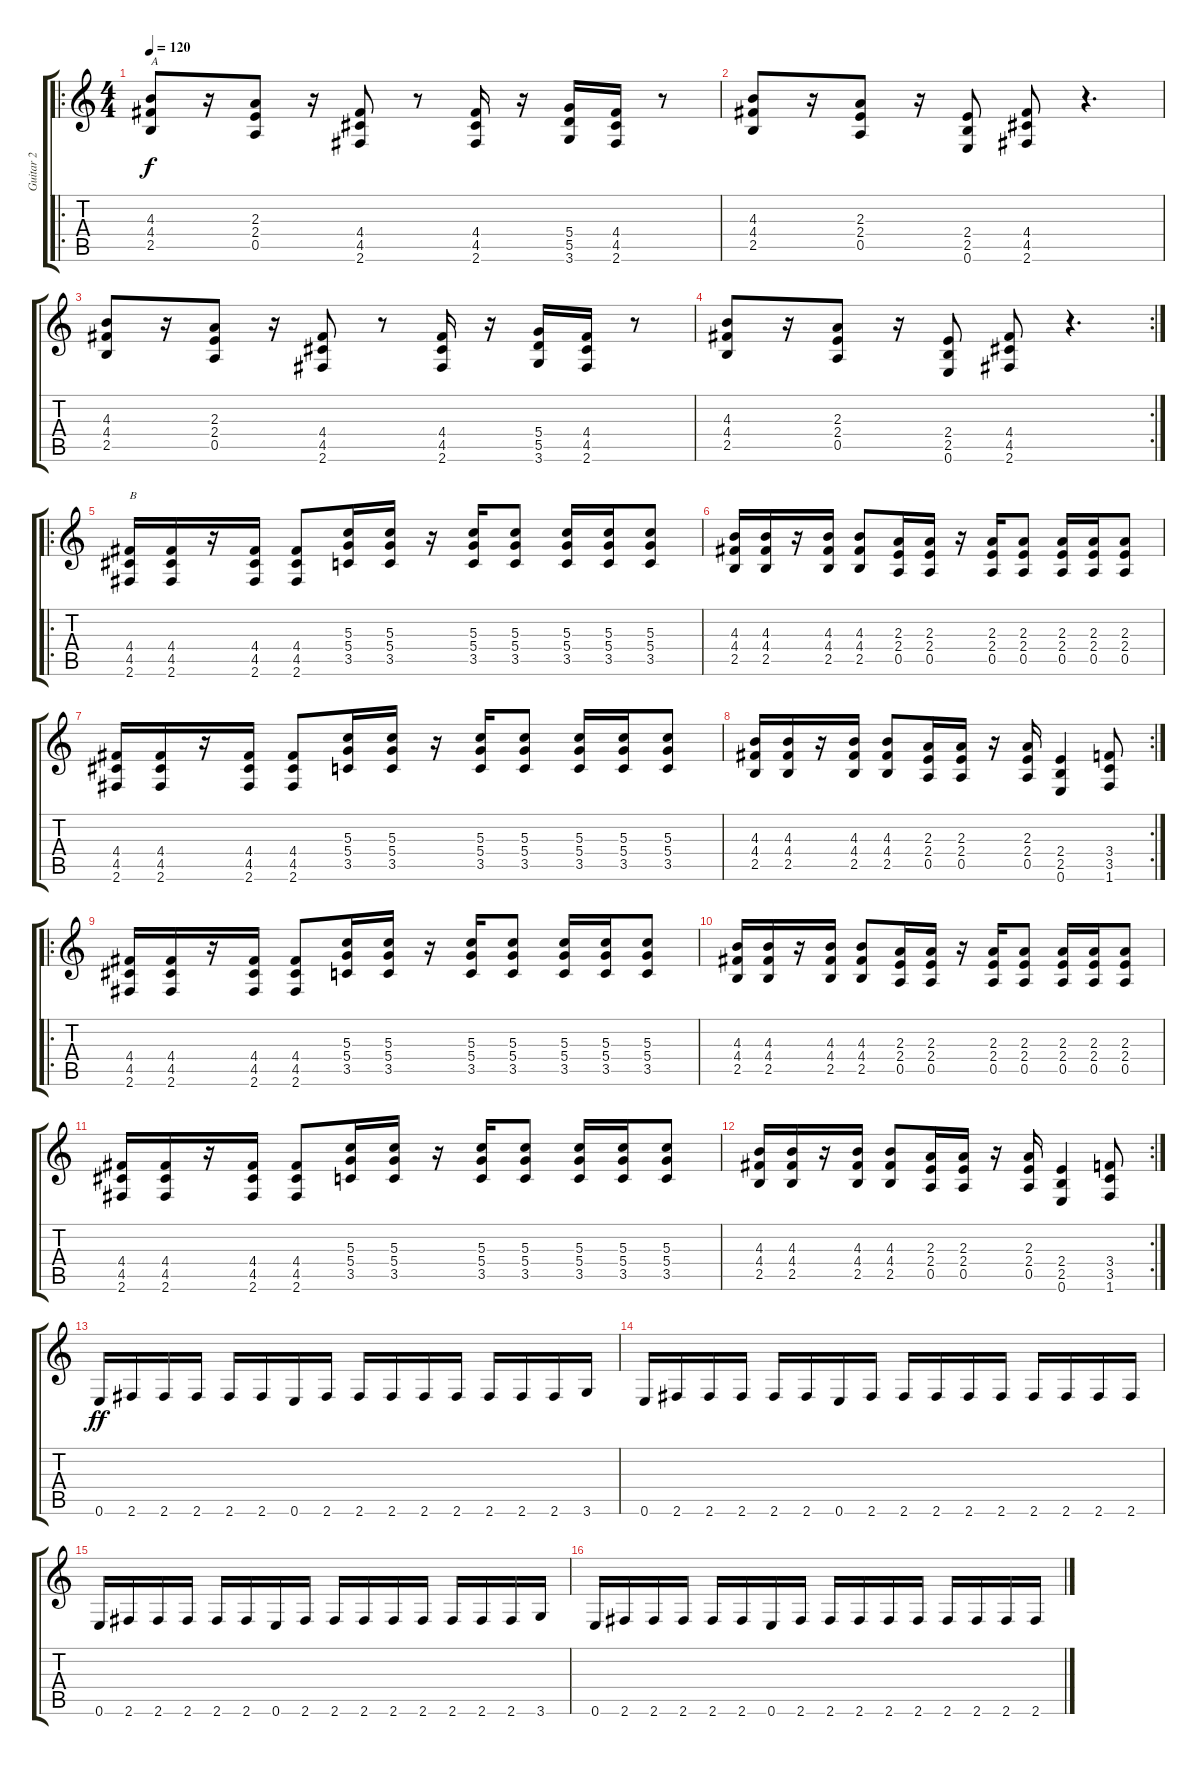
\track ("Guitar 2" "Guitar 2") {instrument distortionguitar}
\staff {score tabs}
\tuning (E4 B3 G3 D3 A2 E2) {hide}
\ro
\ts (4 4)
\tempo 120
\clef g2
\ks c
(4.3 4.4 2.5).8{txt "A" dy f} r.16 (2.3 2.4 0.5).8 r.16 (4.4 4.5 2.6).8 r.8 (4.4 4.5 2.6).16 r.16 (5.4 5.5 3.6).16 (4.4 4.5 2.6).16 r.8 |
(4.3 4.4 2.5).8 r.16 (2.3 2.4 0.5).8 r.16 (2.4 2.5 0.6).8 (4.4 4.5 2.6).8 r.4{d} |
(4.3 4.4 2.5).8 r.16 (2.3 2.4 0.5).8 r.16 (4.4 4.5 2.6).8 r.8 (4.4 4.5 2.6).16 r.16 (5.4 5.5 3.6).16 (4.4 4.5 2.6).16 r.8 |
\rc 2
(4.3 4.4 2.5).8 r.16 (2.3 2.4 0.5).8 r.16 (2.4 2.5 0.6).8 (4.4 4.5 2.6).8 r.4{d} |
\ro
(4.4 4.5 2.6).16{txt "B"} (4.4 4.5 2.6).16 r.16 (4.4 4.5 2.6).16 (4.4 4.5 2.6).8 (5.3 5.4 3.5).16 (5.3 5.4 3.5).16 r.16 (5.3 5.4 3.5).16 (5.3 5.4 3.5).8 (5.3 5.4 3.5).16 (5.3 5.4 3.5).16 (5.3 5.4 3.5).8 |
(4.3 4.4 2.5).16 (4.3 4.4 2.5).16 r.16 (4.3 4.4 2.5).16 (4.3 4.4 2.5).8 (2.3 2.4 0.5).16 (2.3 2.4 0.5).16 r.16 (2.3 2.4 0.5).16 (2.3 2.4 0.5).8 (2.3 2.4 0.5).16 (2.3 2.4 0.5).16 (2.3 2.4 0.5).8 |
(4.4 4.5 2.6).16 (4.4 4.5 2.6).16 r.16 (4.4 4.5 2.6).16 (4.4 4.5 2.6).8 (5.3 5.4 3.5).16 (5.3 5.4 3.5).16 r.16 (5.3 5.4 3.5).16 (5.3 5.4 3.5).8 (5.3 5.4 3.5).16 (5.3 5.4 3.5).16 (5.3 5.4 3.5).8 |
\rc 2
(4.3 4.4 2.5).16 (4.3 4.4 2.5).16 r.16 (4.3 4.4 2.5).16 (4.3 4.4 2.5).8 (2.3 2.4 0.5).16 (2.3 2.4 0.5).16 r.16 (2.3 2.4 0.5).16 (2.4 2.5 0.6).4 (3.4 3.5 1.6).8 |
\ro
(4.4 4.5 2.6).16 (4.4 4.5 2.6).16 r.16 (4.4 4.5 2.6).16 (4.4 4.5 2.6).8 (5.3 5.4 3.5).16 (5.3 5.4 3.5).16 r.16 (5.3 5.4 3.5).16 (5.3 5.4 3.5).8 (5.3 5.4 3.5).16 (5.3 5.4 3.5).16 (5.3 5.4 3.5).8 |
(4.3 4.4 2.5).16 (4.3 4.4 2.5).16 r.16 (4.3 4.4 2.5).16 (4.3 4.4 2.5).8 (2.3 2.4 0.5).16 (2.3 2.4 0.5).16 r.16 (2.3 2.4 0.5).16 (2.3 2.4 0.5).8 (2.3 2.4 0.5).16 (2.3 2.4 0.5).16 (2.3 2.4 0.5).8 |
(4.4 4.5 2.6).16 (4.4 4.5 2.6).16 r.16 (4.4 4.5 2.6).16 (4.4 4.5 2.6).8 (5.3 5.4 3.5).16 (5.3 5.4 3.5).16 r.16 (5.3 5.4 3.5).16 (5.3 5.4 3.5).8 (5.3 5.4 3.5).16 (5.3 5.4 3.5).16 (5.3 5.4 3.5).8 |
\rc 2
(4.3 4.4 2.5).16 (4.3 4.4 2.5).16 r.16 (4.3 4.4 2.5).16 (4.3 4.4 2.5).8 (2.3 2.4 0.5).16 (2.3 2.4 0.5).16 r.16 (2.3 2.4 0.5).16 (2.4 2.5 0.6).4 (3.4 3.5 1.6).8 |
0.6.16{dy ff} 2.6.16 2.6.16 2.6.16 2.6.16 2.6.16 0.6.16 2.6.16 2.6.16 2.6.16 2.6.16 2.6.16 2.6.16 2.6.16 2.6.16 3.6.16 |
0.6.16 2.6.16 2.6.16 2.6.16 2.6.16 2.6.16 0.6.16 2.6.16 2.6.16 2.6.16 2.6.16 2.6.16 2.6.16 2.6.16 2.6.16 2.6.16 |
0.6.16 2.6.16 2.6.16 2.6.16 2.6.16 2.6.16 0.6.16 2.6.16 2.6.16 2.6.16 2.6.16 2.6.16 2.6.16 2.6.16 2.6.16 3.6.16 |
0.6.16 2.6.16 2.6.16 2.6.16 2.6.16 2.6.16 0.6.16 2.6.16 2.6.16 2.6.16 2.6.16 2.6.16 2.6.16 2.6.16 2.6.16 2.6.16
